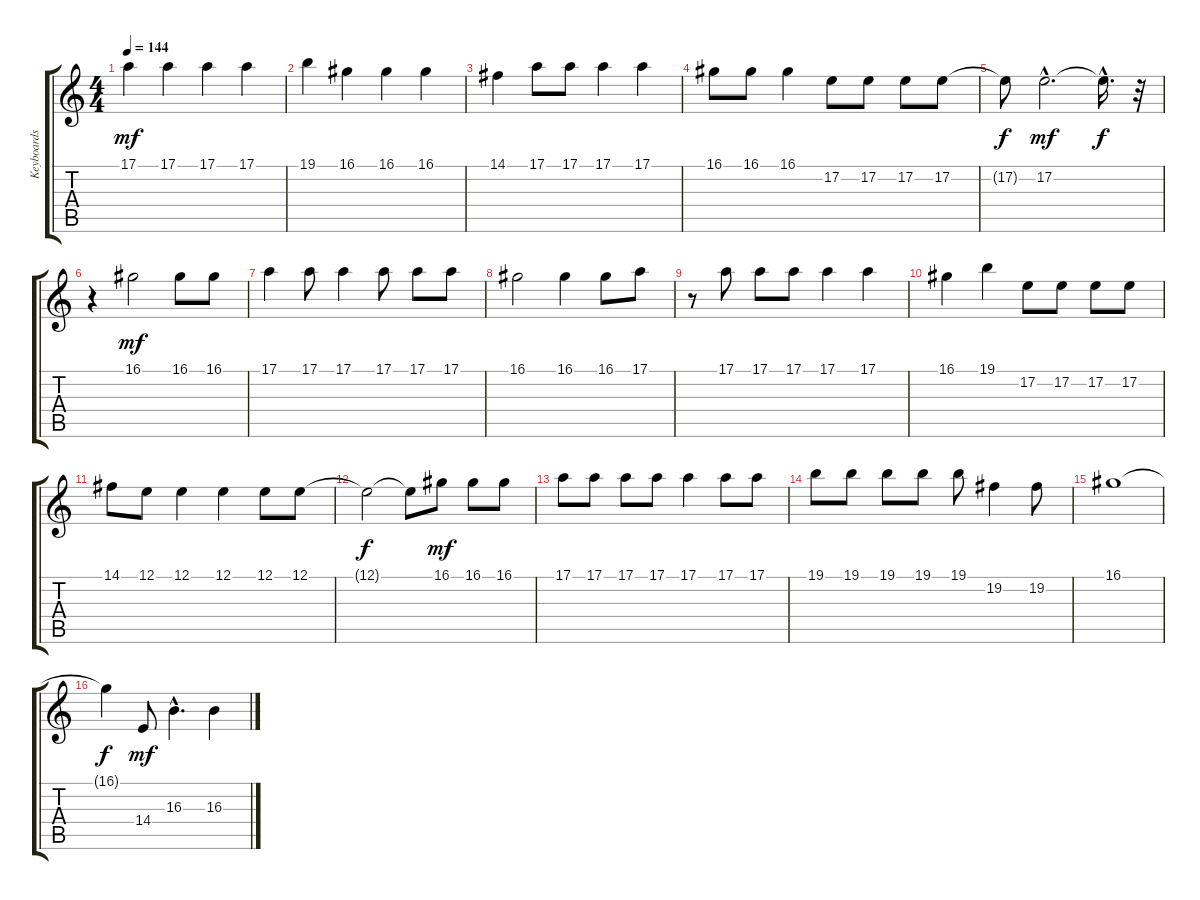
\track ("Keyboards" "Keyboards") {instrument percussiveorgan}
\staff {score tabs}
\tuning (E4 B3 G3 D3 A2 E2) {hide}
\ts (4 4)
\tempo 144
\clef g2
\ks c
17.1.4{dy mf} 17.1.4 17.1.4 17.1.4 |
19.1.4 16.1.4 16.1.4 16.1.4 |
14.1.4 17.1.8 17.1.8 17.1.4 17.1.4 |
16.1.8 16.1.8 16.1.4 17.2.8 17.2.8 17.2.8 17.2.8 |
17.2{t}.8{dy f} 17.2{hac}.2{d dy mf} 17.2{hac t}.16{d dy f} r.32 |
r.4 16.1.2{dy mf} 16.1.8 16.1.8 |
17.1.4 17.1.8 17.1.4 17.1.8 17.1.8 17.1.8 |
16.1.2 16.1.4 16.1.8 17.1.8 |
r.8 17.1.8 17.1.8 17.1.8 17.1.4 17.1.4 |
16.1.4 19.1.4 17.2.8 17.2.8 17.2.8 17.2.8 |
14.1.8 12.1.8 12.1.4 12.1.4 12.1.8 12.1.8 |
12.1{t}.2{dy f} 12.1{t}.8 16.1.8{dy mf} 16.1.8 16.1.8 |
17.1.8 17.1.8 17.1.8 17.1.8 17.1.4 17.1.8 17.1.8 |
19.1.8 19.1.8 19.1.8 19.1.8 19.1.8 19.2.4 19.2.8 |
16.1.1 |
16.1{t}.4{dy f} 14.4.8{dy mf} 16.3{hac}.4{d} 16.3.4
